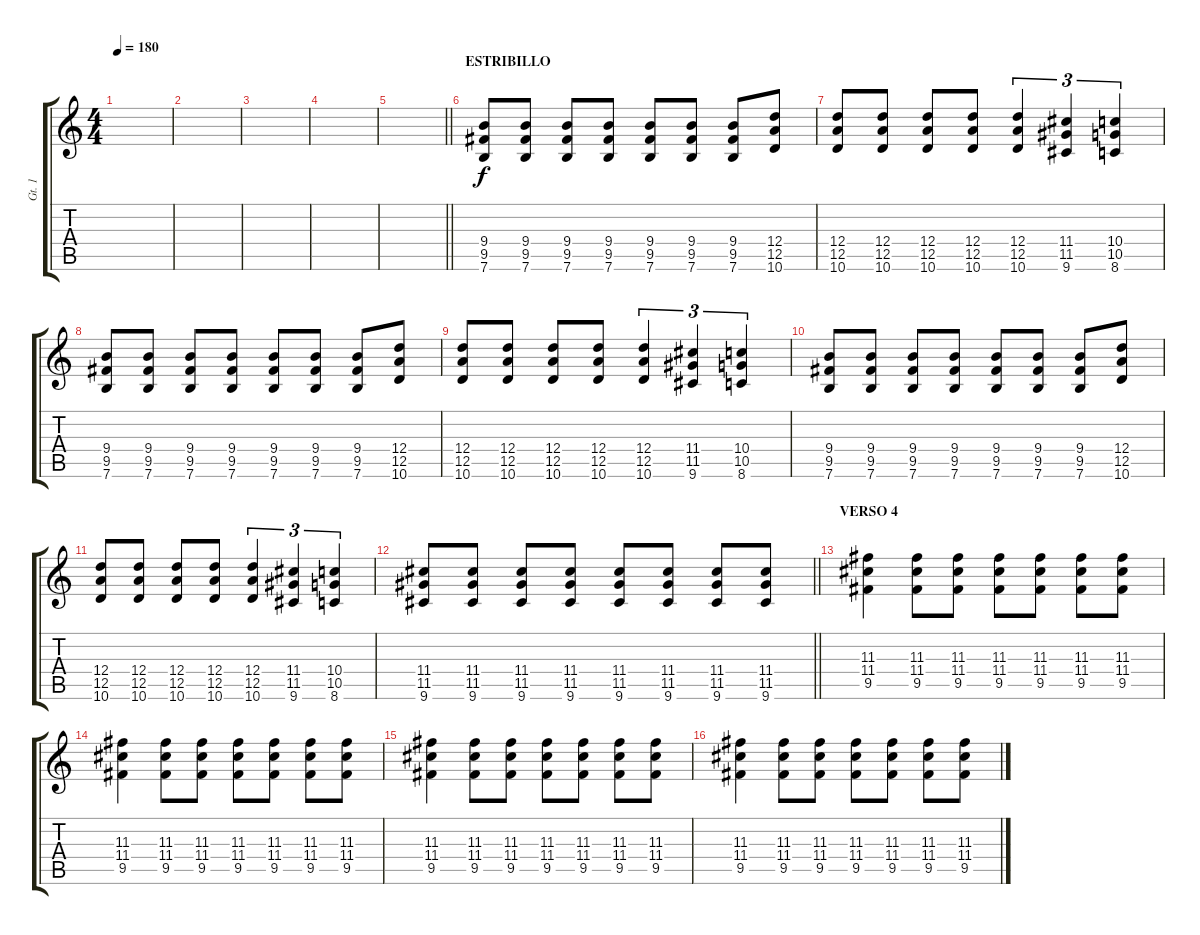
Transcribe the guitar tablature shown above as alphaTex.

\track ("Gt. 1" "Gt. 1") {instrument overdrivenguitar}
\staff {score tabs}
\tuning (E4 B3 G3 D3 A2 E2) {hide}
\ts (4 4)
\tempo 180
\clef g2
\ks c
|
|
|
|
\barLineRight lightlight
|
\section ("" "ESTRIBILLO")
(9.4 9.5 7.6).8 (9.4 9.5 7.6).8 (9.4 9.5 7.6).8 (9.4 9.5 7.6).8 (9.4 9.5 7.6).8 (9.4 9.5 7.6).8 (9.4 9.5 7.6).8 (12.4 12.5 10.6).8 |
(12.4 12.5 10.6).8 (12.4 12.5 10.6).8 (12.4 12.5 10.6).8 (12.4 12.5 10.6).8 (12.4 12.5 10.6).4{tu (3 2)} (11.4 11.5 9.6).4{tu (3 2)} (10.4 10.5 8.6).4{tu (3 2)} |
(9.4 9.5 7.6).8 (9.4 9.5 7.6).8 (9.4 9.5 7.6).8 (9.4 9.5 7.6).8 (9.4 9.5 7.6).8 (9.4 9.5 7.6).8 (9.4 9.5 7.6).8 (12.4 12.5 10.6).8 |
(12.4 12.5 10.6).8 (12.4 12.5 10.6).8 (12.4 12.5 10.6).8 (12.4 12.5 10.6).8 (12.4 12.5 10.6).4{tu (3 2)} (11.4 11.5 9.6).4{tu (3 2)} (10.4 10.5 8.6).4{tu (3 2)} |
(9.4 9.5 7.6).8 (9.4 9.5 7.6).8 (9.4 9.5 7.6).8 (9.4 9.5 7.6).8 (9.4 9.5 7.6).8 (9.4 9.5 7.6).8 (9.4 9.5 7.6).8 (12.4 12.5 10.6).8 |
(12.4 12.5 10.6).8 (12.4 12.5 10.6).8 (12.4 12.5 10.6).8 (12.4 12.5 10.6).8 (12.4 12.5 10.6).4{tu (3 2)} (11.4 11.5 9.6).4{tu (3 2)} (10.4 10.5 8.6).4{tu (3 2)} |
\barLineRight lightlight
(11.4 11.5 9.6).8 (11.4 11.5 9.6).8 (11.4 11.5 9.6).8 (11.4 11.5 9.6).8 (11.4 11.5 9.6).8 (11.4 11.5 9.6).8 (11.4 11.5 9.6).8 (11.4 11.5 9.6).8 |
\section ("" "VERSO 4")
(11.3 11.4 9.5).4 (11.3 11.4 9.5).8 (11.3 11.4 9.5).8 (11.3 11.4 9.5).8 (11.3 11.4 9.5).8 (11.3 11.4 9.5).8 (11.3 11.4 9.5).8 |
(11.3 11.4 9.5).4 (11.3 11.4 9.5).8 (11.3 11.4 9.5).8 (11.3 11.4 9.5).8 (11.3 11.4 9.5).8 (11.3 11.4 9.5).8 (11.3 11.4 9.5).8 |
(11.3 11.4 9.5).4 (11.3 11.4 9.5).8 (11.3 11.4 9.5).8 (11.3 11.4 9.5).8 (11.3 11.4 9.5).8 (11.3 11.4 9.5).8 (11.3 11.4 9.5).8 |
(11.3 11.4 9.5).4 (11.3 11.4 9.5).8 (11.3 11.4 9.5).8 (11.3 11.4 9.5).8 (11.3 11.4 9.5).8 (11.3 11.4 9.5).8 (11.3 11.4 9.5).8
